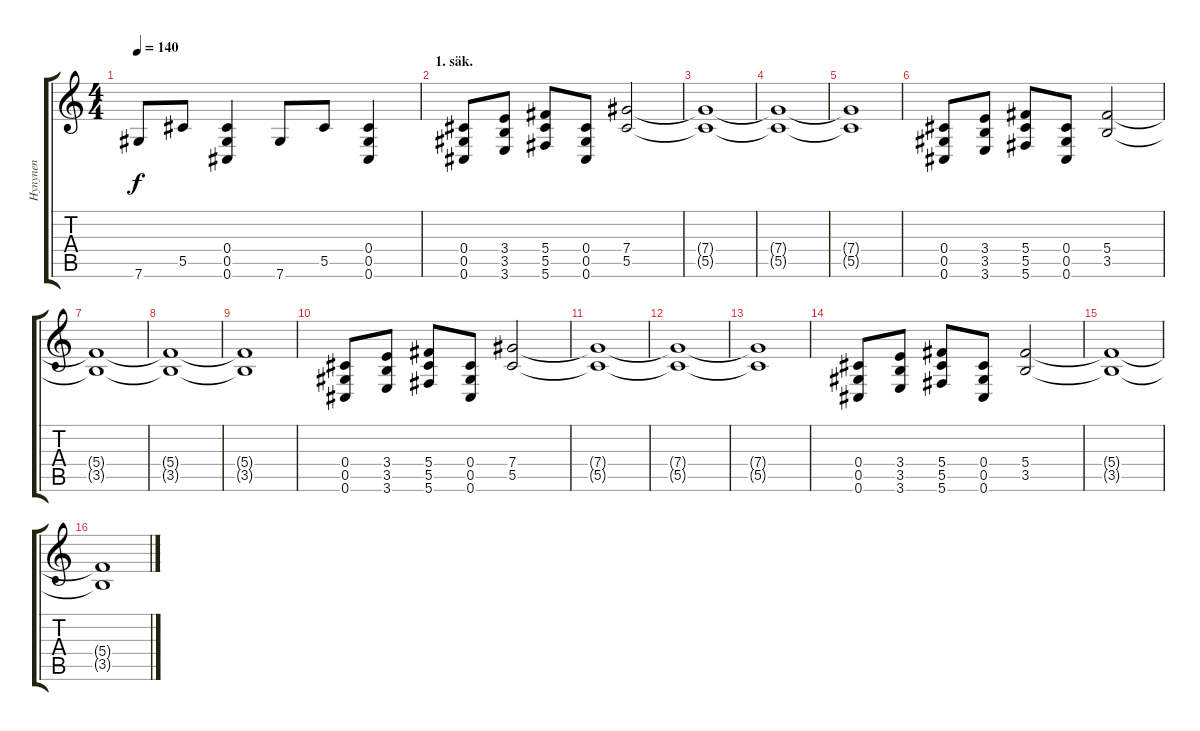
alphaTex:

\track ("Hynynen" "Hynynen") {instrument distortionguitar}
\staff {score tabs}
\tuning (Eb4 Bb3 Gb3 Db3 Ab2 Db2) {hide}
\ts (4 4)
\tempo 140
\clef g2
\ks c
7.6.8{dy f} 5.5.8 (0.4 0.5 0.6).4 7.6.8 5.5.8 (0.4 0.5 0.6).4 |
\section ("" "1. säk.")
(0.4 0.5 0.6).8 (3.4 3.5 3.6).8 (5.4 5.5 5.6).8 (0.4 0.5 0.6).8 (7.4 5.5).2{volume 7} |
(7.4{t} 5.5{t}).1 |
(7.4{t} 5.5{t}).1 |
(7.4{t} 5.5{t}).1 |
(0.4 0.5 0.6).8{volume 13} (3.4 3.5 3.6).8 (5.4 5.5 5.6).8 (0.4 0.5 0.6).8 (5.4 3.5).2{volume 7} |
(5.4{t} 3.5{t}).1 |
(5.4{t} 3.5{t}).1 |
(5.4{t} 3.5{t}).1 |
(0.4 0.5 0.6).8{volume 13} (3.4 3.5 3.6).8 (5.4 5.5 5.6).8 (0.4 0.5 0.6).8 (7.4 5.5).2{volume 7} |
(7.4{t} 5.5{t}).1 |
(7.4{t} 5.5{t}).1 |
(7.4{t} 5.5{t}).1 |
(0.4 0.5 0.6).8{volume 13} (3.4 3.5 3.6).8 (5.4 5.5 5.6).8 (0.4 0.5 0.6).8 (5.4 3.5).2{volume 7} |
(5.4{t} 3.5{t}).1 |
(5.4{t} 3.5{t}).1
